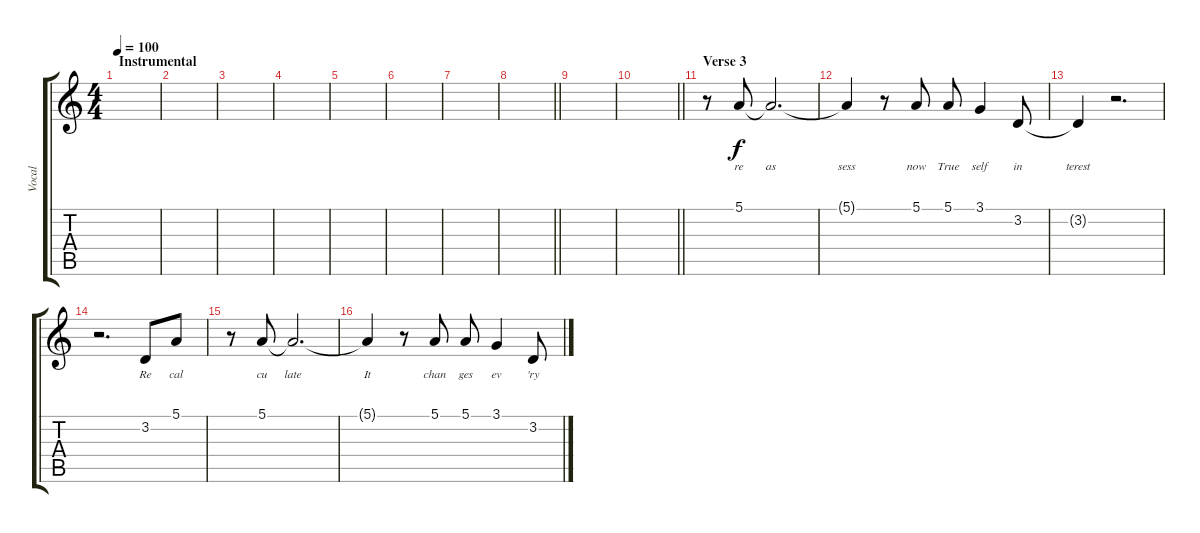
\track ("Vocal" "Vocal") {instrument acousticgrandpiano}
\staff {score tabs}
\tuning (E4 B3 G3 D3 A2 E2) {hide}
\ts (4 4)
\section ("" "Instrumental")
\tempo 100
\clef g2
\ks c
|
|
|
|
|
|
|
\barLineRight lightlight
|
|
\barLineRight lightlight
|
\section ("" "Verse 3")
r.8 5.1.8{lyrics (0 "re") lyrics (1 "") lyrics (2 "") lyrics (3 "") lyrics (4 "")} 5.1{t}.2{d lyrics (0 "as") lyrics (1 "") lyrics (2 "") lyrics (3 "") lyrics (4 "")} |
5.1{t}.4{lyrics (0 "sess") lyrics (1 "") lyrics (2 "") lyrics (3 "") lyrics (4 "")} r.8 5.1.8{lyrics (0 "now") lyrics (1 "") lyrics (2 "") lyrics (3 "") lyrics (4 "")} 5.1.8{lyrics (0 "True") lyrics (1 "") lyrics (2 "") lyrics (3 "") lyrics (4 "")} 3.1.4{lyrics (0 "self") lyrics (1 "") lyrics (2 "") lyrics (3 "") lyrics (4 "")} 3.2.8{lyrics (0 "in") lyrics (1 "") lyrics (2 "") lyrics (3 "") lyrics (4 "")} |
3.2{t}.4{lyrics (0 "terest") lyrics (1 "") lyrics (2 "") lyrics (3 "") lyrics (4 "")} r.2{d} |
r.2{d} 3.2.8{lyrics (0 "Re") lyrics (1 "") lyrics (2 "") lyrics (3 "") lyrics (4 "")} 5.1.8{lyrics (0 "cal") lyrics (1 "") lyrics (2 "") lyrics (3 "") lyrics (4 "")} |
r.8 5.1.8{lyrics (0 "cu") lyrics (1 "") lyrics (2 "") lyrics (3 "") lyrics (4 "")} 5.1{t}.2{d lyrics (0 "late") lyrics (1 "") lyrics (2 "") lyrics (3 "") lyrics (4 "")} |
5.1{t}.4{lyrics (0 "It") lyrics (1 "") lyrics (2 "") lyrics (3 "") lyrics (4 "")} r.8 5.1.8{lyrics (0 "chan") lyrics (1 "") lyrics (2 "") lyrics (3 "") lyrics (4 "")} 5.1.8{lyrics (0 "ges") lyrics (1 "") lyrics (2 "") lyrics (3 "") lyrics (4 "")} 3.1.4{lyrics (0 "ev") lyrics (1 "") lyrics (2 "") lyrics (3 "") lyrics (4 "")} 3.2.8{lyrics (0 "'ry") lyrics (1 "") lyrics (2 "") lyrics (3 "") lyrics (4 "")}
